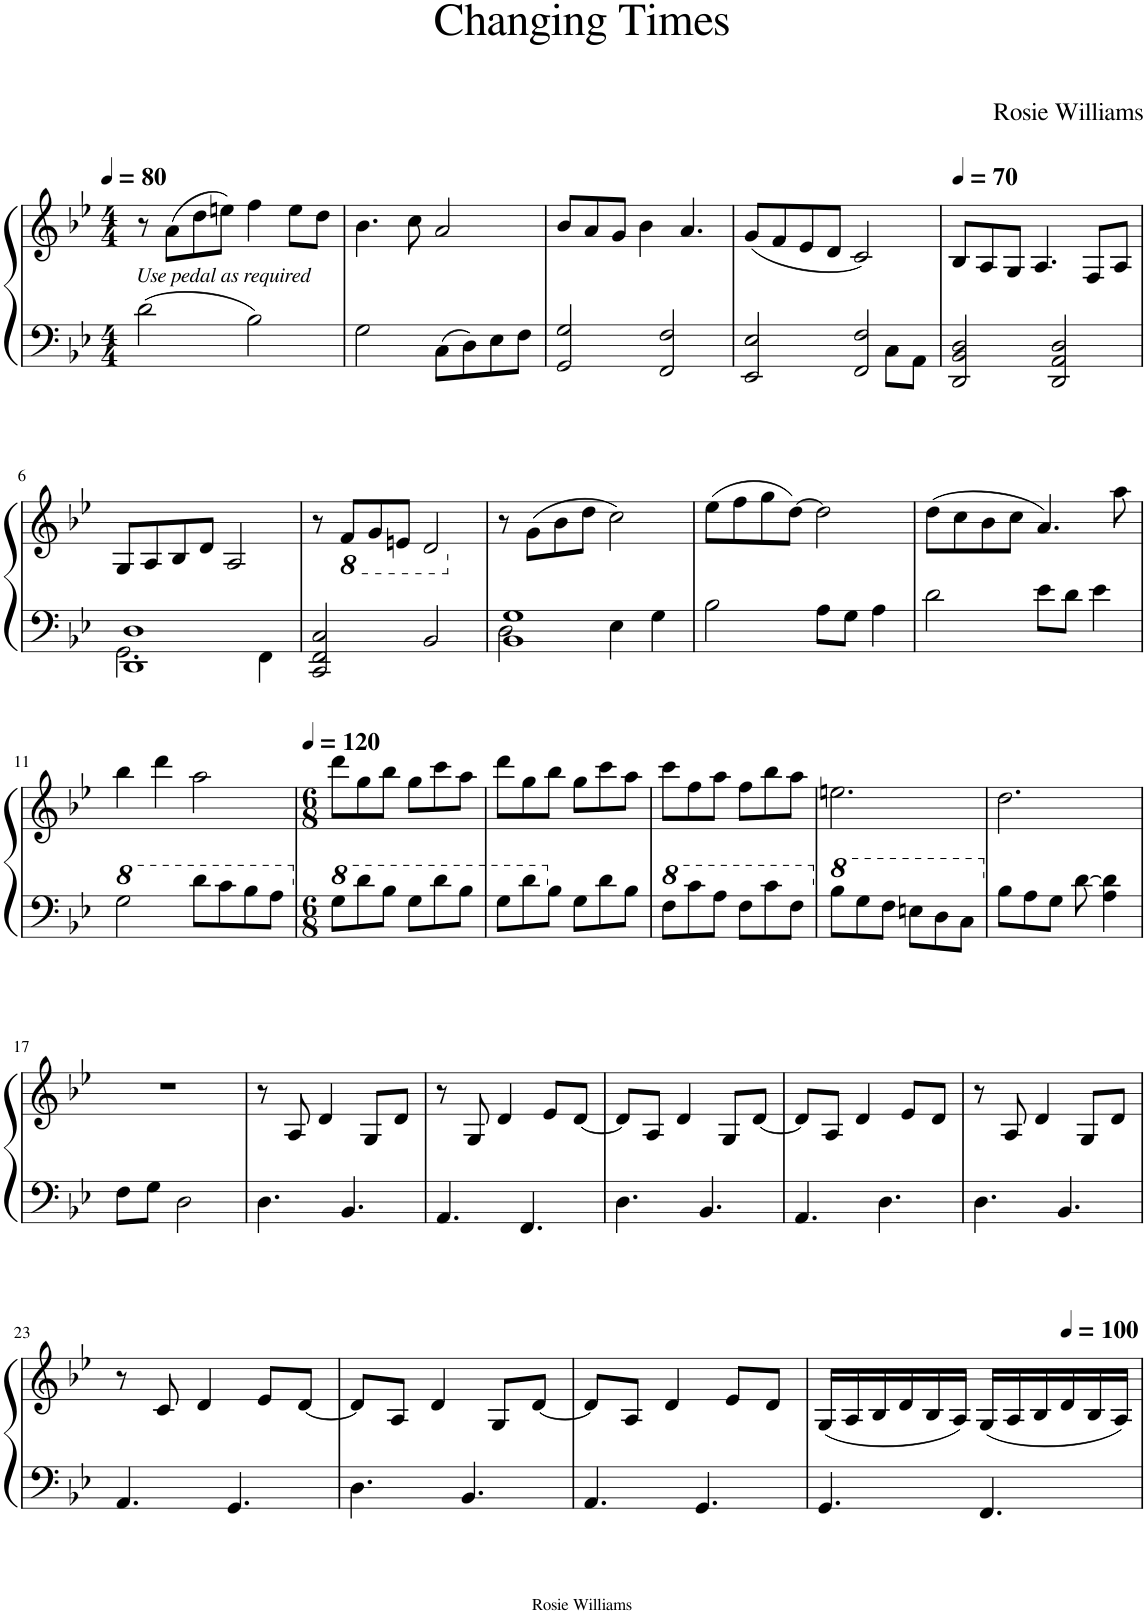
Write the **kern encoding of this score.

**kern	**kern
*part1	*part1
*staff2	*staff1
*I"Piano	*
*I'Pno.	*
*clefF4	*clefG2
*k[b-e-]	*k[b-e-]
*M4/4	*M4/4
*MM80	*MM80
=1	=1
!LO:TX:a:i:t=Use pedal as required	!
2d\	8r
.	(8a\L
.	8dd\
.	8een\J)
2B-\	4ff\
.	8ee\L
.	8dd\J
=2	=2
2G\	4.b-\
.	8cc\
8C\L	2a/
8D\	.
8E-\	.
8F\J	.
=3	=3
2GG/ 2G/	8b-/L
.	8a/
.	8g/J
.	4b-\
2FF/ 2F/	.
.	4.a/
=4	=4
*^	*
2EE-/ 2E-/	2.ryy	(<8g/L
.	.	8f/
.	.	8e-/
.	.	8d/J
2FF/ 2F/	.	2c/)
.	8C\L	.
.	8AA\J	.
*v	*v	*
=5	=5
*	*MM70
2DD/ 2BB-/ 2D/	8B-/L
.	8A/
.	8G/J
.	4.A/
2DD/ 2AA/ 2D/	.
.	8F/L
.	8A/J
!!LO:LB:g=z
=6	=6
*^	*
1DD 1D	2.GG\	8G/L
.	.	8A/
.	.	8B-/
.	.	8d/J
.	.	2A/
.	4FF\	.
*v	*v	*
=7	=7
2CC/ 2FF/ 2C/	8r
*	*8ba
.	8F/L
.	8G/
.	8En/J
2BB-/	2D/
=8	=8
*^	*
*	*	*X8ba
1BB- 1G	2D\	8r
.	.	(8g\L
.	.	8b-\
.	.	8dd\J
.	4E-\	2cc\)
.	4G\	.
*v	*v	*
=9	=9
2B-\	(8ee-\L
.	8ff\
.	8gg\
.	[8dd\J)
8A\L	2dd\]
8G\J	.
4A\	.
=10	=10
2d\	(8dd\L
.	8cc\
.	8b-\
.	8cc\J
8e-\L	4.a/)
8d\J	.
4e-\	.
.	8aa\
!!LO:LB:g=z
=11	=11
*8va	*
2g\	4bb-\
.	4ddd\
8dd\L	2aa\
8cc\	.
8b-\	.
8a\J	.
=12	=12
*M6/8	*M6/8
*X8va	*
*8va	*
*	*MM120
8g\L	8ddd\L
8dd\	8gg\
8b-\J	8bb-\J
8g\L	8gg\L
8dd\	8ccc\
8b-\J	8aa\J
=13	=13
8g\L	8ddd\L
8dd\	8gg\
*X8va	*
8B-\J	8bb-\J
8G\L	8gg\L
8d\	8ccc\
8B-\J	8aa\J
=14	=14
*8va	*
8f\L	8ccc\L
8cc\	8ff\
8a\J	8aa\J
8f\L	8ff\L
8cc\	8bb-\
8f\J	8aa\J
=15	=15
*X8va	*
*8va	*
8b-\L	2.een\
8g\	.
8f\J	.
8en\L	.
8d\	.
8c\J	.
=16	=16
*X8va	*
8B-\L	2.dd\
8A\	.
8G\J	.
[8d\	.
4A\ 4d\]	.
!!LO:LB:g=z
=17	=17
8F\L	2.r
8G\J	.
2D\	.
=18	=18
4.D\	8r
.	8A/
.	4d/
4.BB-/	.
.	8G/L
.	8d/J
=19	=19
4.AA/	8r
.	8G/
.	4d/
4.FF/	.
.	8e-/L
.	[8d/J
=20	=20
4.D\	8d/L]
.	8A/J
.	4d/
4.BB-/	.
.	8G/L
.	[8d/J
=21	=21
4.AA/	8d/L]
.	8A/J
.	4d/
4.D\	.
.	8e-/L
.	8d/J
=22	=22
4.D\	8r
.	8A/
.	4d/
4.BB-/	.
.	8G/L
.	8d/J
!!LO:LB:g=z
=23	=23
4.AA/	8r
.	8c/
.	4d/
4.GG/	.
.	8e-/L
.	[8d/J
=24	=24
4.D\	8d/L]
.	8A/J
.	4d/
4.BB-/	.
.	8G/L
.	[8d/J
=25	=25
4.AA/	8d/L]
.	8A/J
.	4d/
4.GG/	.
.	8e-/L
.	8d/J
=26	=26
4.GG/	(<16G/LL
.	16A/
.	16B-/
.	16d/
.	16B-/
.	16A/JJ)
4.FF/	(<16G/LL
.	16A/
.	16B-/
*	*MM100
.	16d/
.	16B-/
.	16A/JJ)
=	=
*-	*-
